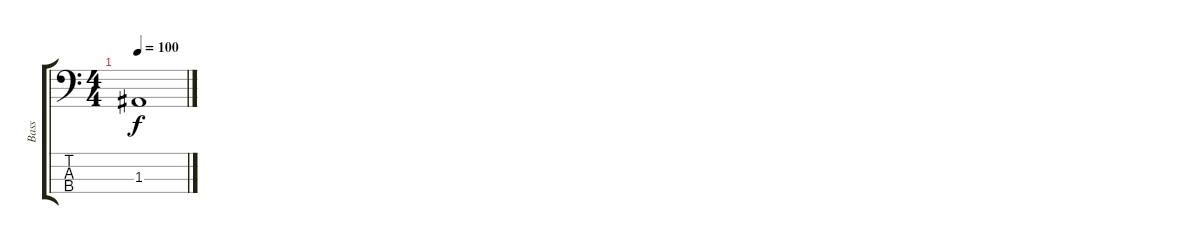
\track ("Bass" "Bass") {instrument electricbassfinger}
\staff {score tabs}
\tuning (G2 D2 A1 E1) {hide}
\ts (4 4)
\tempo 100
\clef f4
\ks c
1.3{t}.1{dy f}
